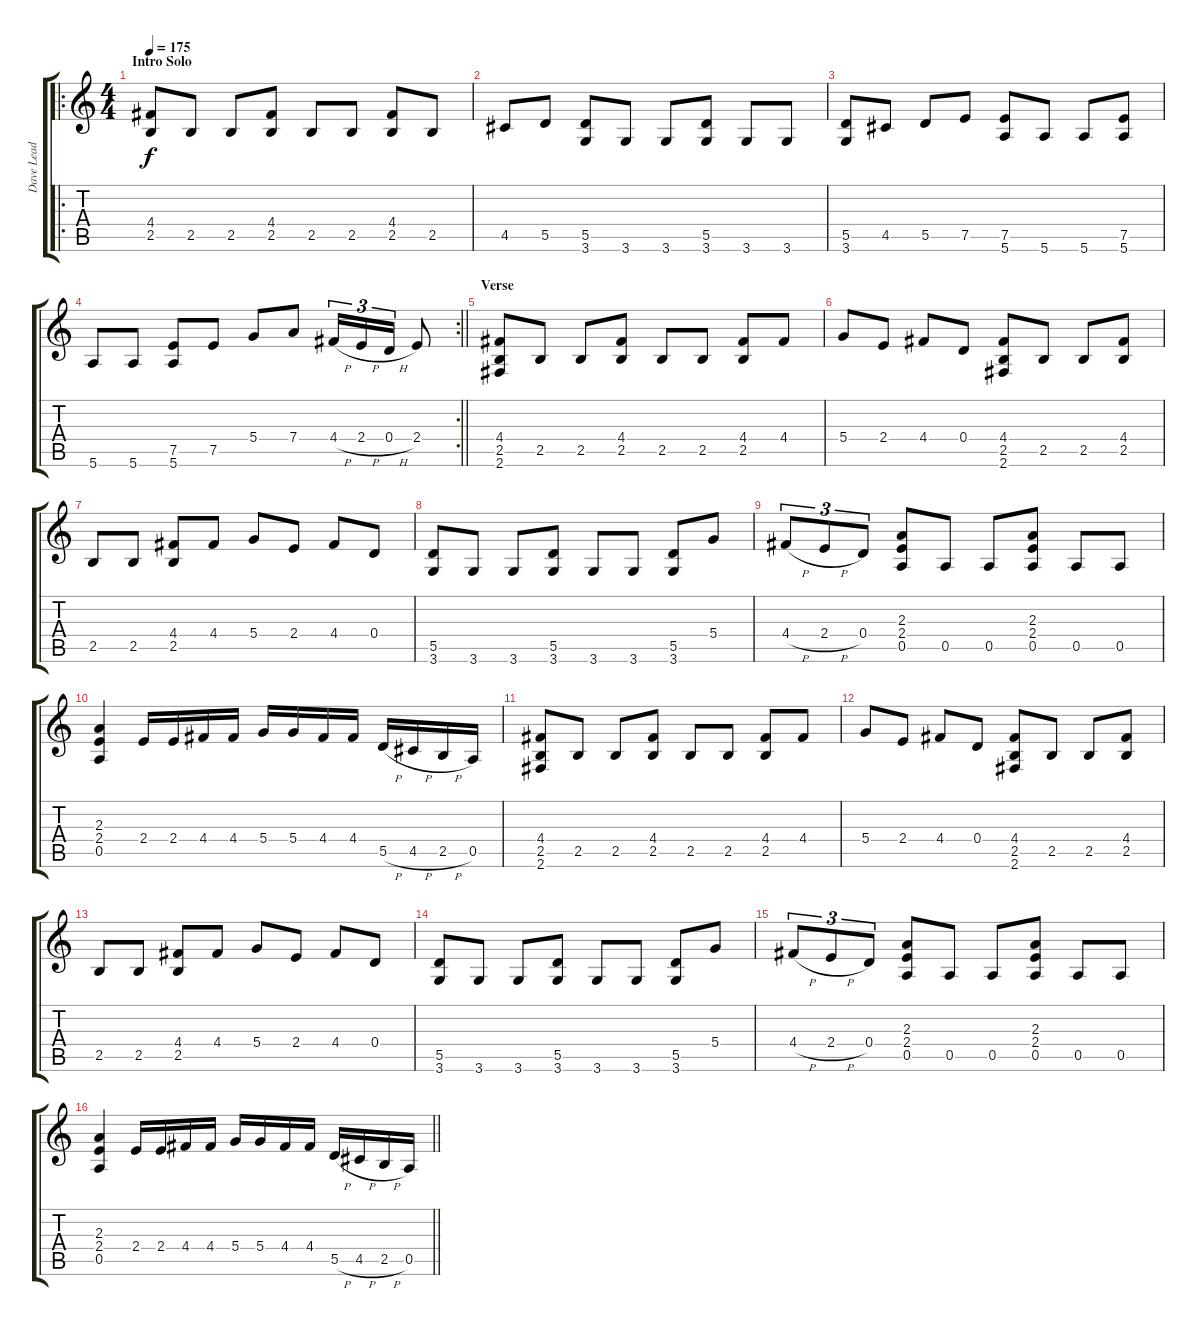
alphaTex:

\track ("Dave Lead" "Dave Lead") {instrument overdrivenguitar}
\staff {score tabs}
\tuning (E4 B3 G3 D3 A2 E2) {hide}
\ro
\ts (4 4)
\section ("" "Intro Solo")
\tempo 175
\clef g2
\ks c
(4.4 2.5).8{dy f} 2.5.8 2.5.8 (4.4 2.5).8 2.5.8 2.5.8 (4.4 2.5).8 2.5.8 |
4.5.8 5.5.8 (5.5 3.6).8 3.6.8 3.6.8 (5.5 3.6).8 3.6.8 3.6.8 |
(5.5 3.6).8 4.5.8 5.5.8 7.5.8 (7.5 5.6).8 5.6.8 5.6.8 (7.5 5.6).8 |
\rc 2
\barLineRight lightlight
5.6.8 5.6.8 (7.5 5.6).8 7.5.8 5.4.8 7.4.8 4.4{h}.16{tu (3 2)} 2.4{h}.16{tu (3 2)} 0.4{h}.16{tu (3 2)} 2.4.8 |
\section ("" "Verse")
(4.4 2.5 2.6).8 2.5.8 2.5.8 (4.4 2.5).8 2.5.8 2.5.8 (4.4 2.5).8 4.4.8 |
5.4.8 2.4.8 4.4.8 0.4.8 (4.4 2.5 2.6).8 2.5.8 2.5.8 (4.4 2.5).8 |
2.5.8 2.5.8 (4.4 2.5).8 4.4.8 5.4.8 2.4.8 4.4.8 0.4.8 |
(5.5 3.6).8 3.6.8 3.6.8 (5.5 3.6).8 3.6.8 3.6.8 (5.5 3.6).8 5.4.8 |
4.4{h}.8{tu (3 2)} 2.4{h}.8{tu (3 2)} 0.4.8{tu (3 2)} (2.3 2.4 0.5).8 0.5.8 0.5.8 (2.3 2.4 0.5).8 0.5.8 0.5.8 |
(2.3 2.4 0.5).4 2.4.16 2.4.16 4.4.16 4.4.16 5.4.16 5.4.16 4.4.16 4.4.16 5.5{h}.16 4.5{h}.16 2.5{h}.16 0.5.16 |
(4.4 2.5 2.6).8 2.5.8 2.5.8 (4.4 2.5).8 2.5.8 2.5.8 (4.4 2.5).8 4.4.8 |
5.4.8 2.4.8 4.4.8 0.4.8 (4.4 2.5 2.6).8 2.5.8 2.5.8 (4.4 2.5).8 |
2.5.8 2.5.8 (4.4 2.5).8 4.4.8 5.4.8 2.4.8 4.4.8 0.4.8 |
(5.5 3.6).8 3.6.8 3.6.8 (5.5 3.6).8 3.6.8 3.6.8 (5.5 3.6).8 5.4.8 |
4.4{h}.8{tu (3 2)} 2.4{h}.8{tu (3 2)} 0.4.8{tu (3 2)} (2.3 2.4 0.5).8 0.5.8 0.5.8 (2.3 2.4 0.5).8 0.5.8 0.5.8 |
\barLineRight lightlight
(2.3 2.4 0.5).4 2.4.16 2.4.16 4.4.16 4.4.16 5.4.16 5.4.16 4.4.16 4.4.16 5.5{h}.16 4.5{h}.16 2.5{h}.16 0.5.16
